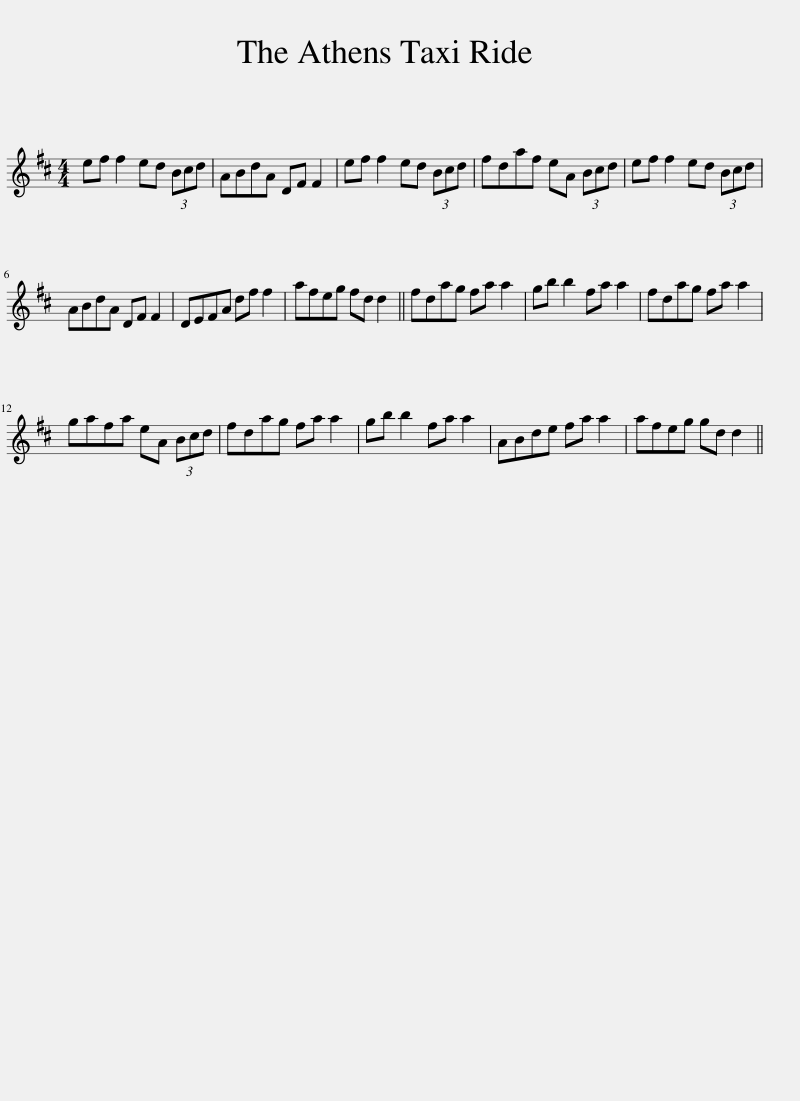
X:1
L:1/8
M:4/4
I:linebreak $
K:D
V:1 treble
V:1
 ef f2 ed (3Bcd | ABdA DF F2 | ef f2 ed (3Bcd | fdaf eA (3Bcd | ef f2 ed (3Bcd |$ %5
 ABdA DF F2 | DEFA df f2 | afeg fd d2 || fdag fa a2 | gb b2 fa a2 | %10
 fdag fa a2 |$ gafa eA (3Bcd | fdag fa a2 | gb b2 fa a2 | ABde fa a2 | %15
 afeg gd d2 || %16
